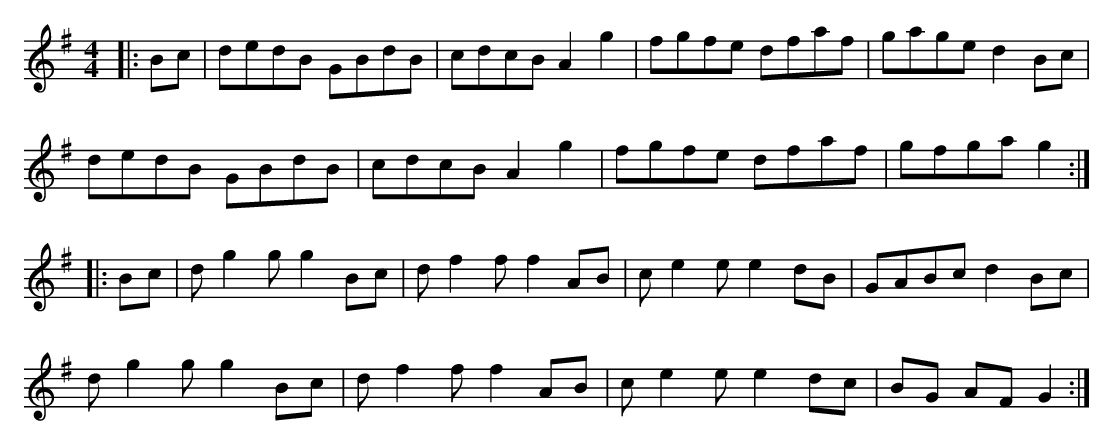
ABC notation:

X:1
M:4/4
K:G
|:Bc| dedB GBdB| cdcB A2 g2| fgfe dfaf| gage d2 Bc|
 dedB GBdB| cdcB A2 g2| fgfe dfaf| gfga g2:|
|:Bc| d g2 g g2 Bc| d f2 f f2 AB| c e2 e e2 dB| GABc d2 Bc|
 d g2 g g2 Bc| d f2 f f2 AB| c e2 e e2 dc| BG AF G2:|
